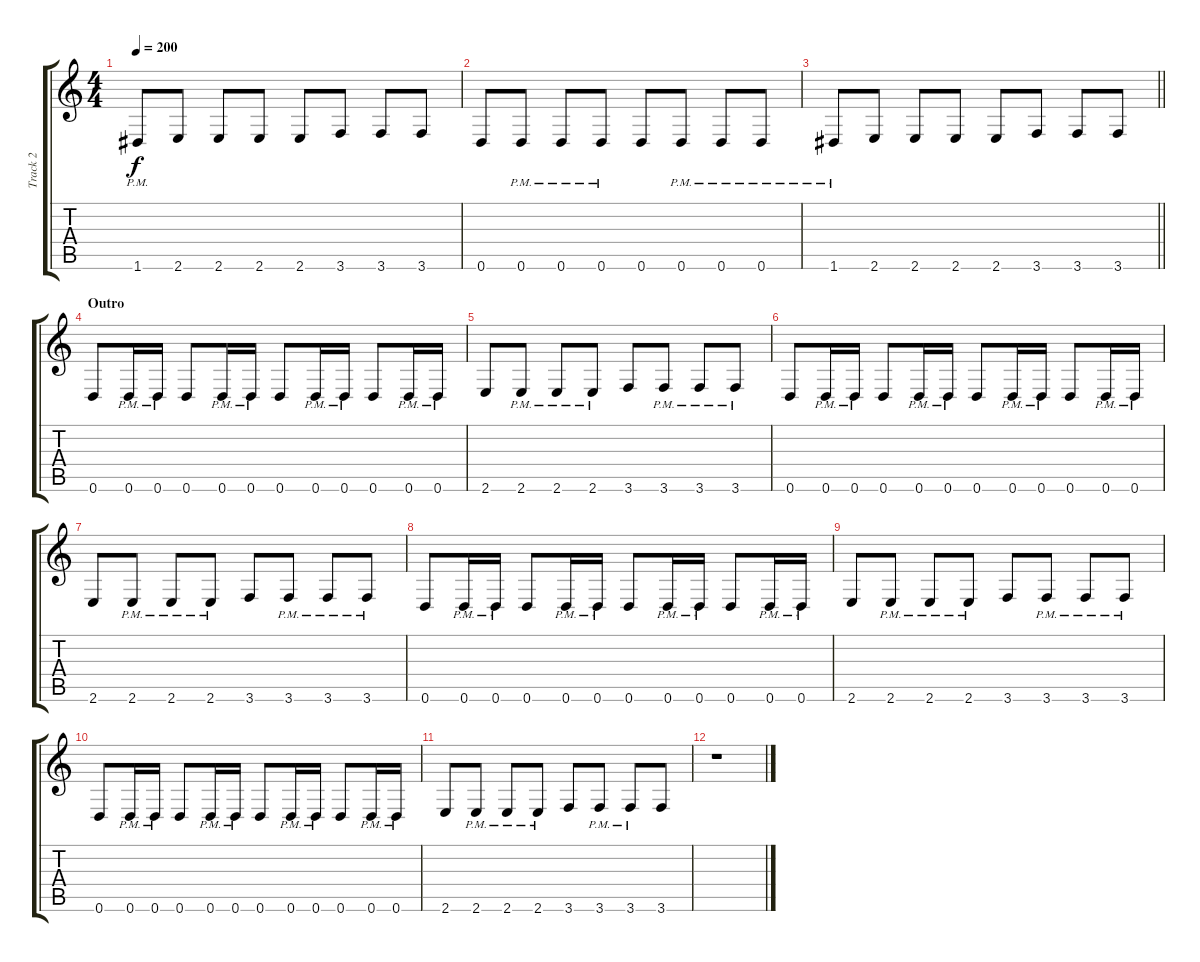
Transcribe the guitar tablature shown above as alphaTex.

\track ("Track 2" "Track 2") {instrument distortionguitar}
\staff {score tabs}
\tuning (E4 B3 G3 D3 A2 D2) {hide}
\ts (4 4)
\tempo 200
\clef g2
\ks c
1.6{pm}.8{dy f} 2.6.8 2.6.8 2.6.8 2.6.8 3.6.8 3.6.8 3.6.8 |
0.6.8 0.6{pm}.8 0.6{pm}.8 0.6{pm}.8 0.6.8 0.6{pm}.8 0.6{pm}.8 0.6{pm}.8 |
\barLineRight lightlight
1.6{pm}.8 2.6.8 2.6.8 2.6.8 2.6.8 3.6.8 3.6.8 3.6.8 |
\section ("" "Outro")
0.6.8 0.6{pm}.16 0.6{pm}.16 0.6.8 0.6{pm}.16 0.6{pm}.16 0.6.8 0.6{pm}.16 0.6{pm}.16 0.6.8 0.6{pm}.16 0.6{pm}.16 |
2.6.8 2.6{pm}.8 2.6{pm}.8 2.6{pm}.8 3.6.8 3.6{pm}.8 3.6{pm}.8 3.6{pm}.8 |
0.6.8 0.6{pm}.16 0.6{pm}.16 0.6.8 0.6{pm}.16 0.6{pm}.16 0.6.8 0.6{pm}.16 0.6{pm}.16 0.6.8 0.6{pm}.16 0.6{pm}.16 |
2.6.8 2.6{pm}.8 2.6{pm}.8 2.6{pm}.8 3.6.8 3.6{pm}.8 3.6{pm}.8 3.6{pm}.8 |
0.6.8 0.6{pm}.16 0.6{pm}.16 0.6.8 0.6{pm}.16 0.6{pm}.16 0.6.8 0.6{pm}.16 0.6{pm}.16 0.6.8 0.6{pm}.16 0.6{pm}.16 |
2.6.8 2.6{pm}.8 2.6{pm}.8 2.6{pm}.8 3.6.8 3.6{pm}.8 3.6{pm}.8 3.6{pm}.8 |
0.6.8 0.6{pm}.16 0.6{pm}.16 0.6.8 0.6{pm}.16 0.6{pm}.16 0.6.8 0.6{pm}.16 0.6{pm}.16 0.6.8 0.6{pm}.16 0.6{pm}.16 |
2.6.8 2.6{pm}.8 2.6{pm}.8 2.6{pm}.8 3.6.8 3.6{pm}.8 3.6{pm}.8 3.6.8 |
r.1
